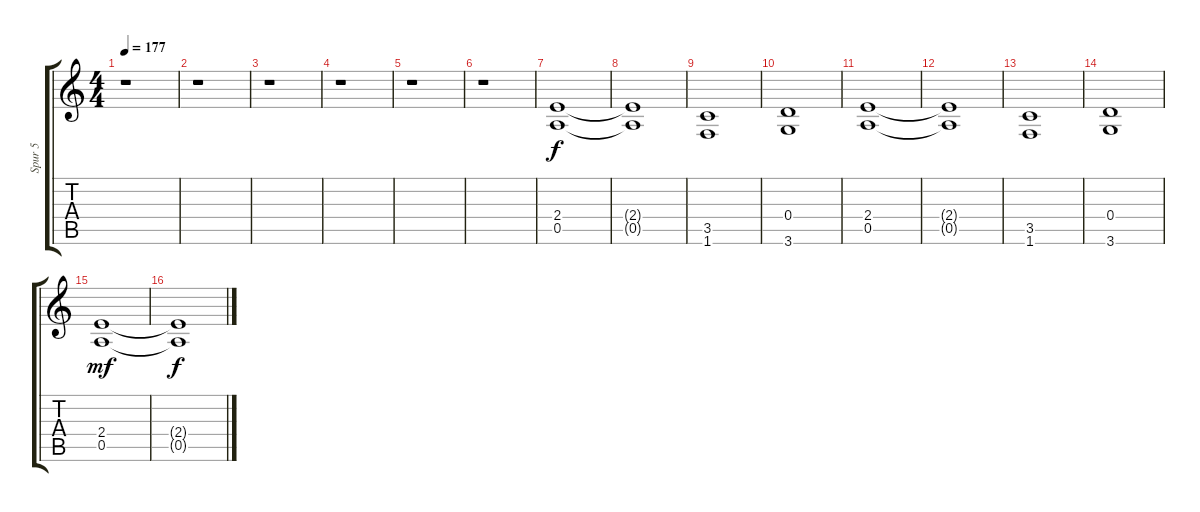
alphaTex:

\track ("Spur 5" "Spur 5") {instrument distortionguitar}
\staff {score tabs}
\tuning (E4 B3 G3 D3 A2 E2) {hide}
\ts (4 4)
\tempo 177
\clef g2
\ks c
r.1{dy f} |
r.1 |
r.1 |
r.1 |
r.1 |
r.1 |
(2.4 0.5).1 |
(2.4{t} 0.5{t}).1 |
(3.5 1.6).1 |
(0.4 3.6).1 |
(2.4 0.5).1 |
(2.4{t} 0.5{t}).1 |
(3.5 1.6).1 |
(0.4 3.6).1 |
(2.4 0.5).1{dy mf} |
(2.4{t} 0.5{t}).1{dy f}
